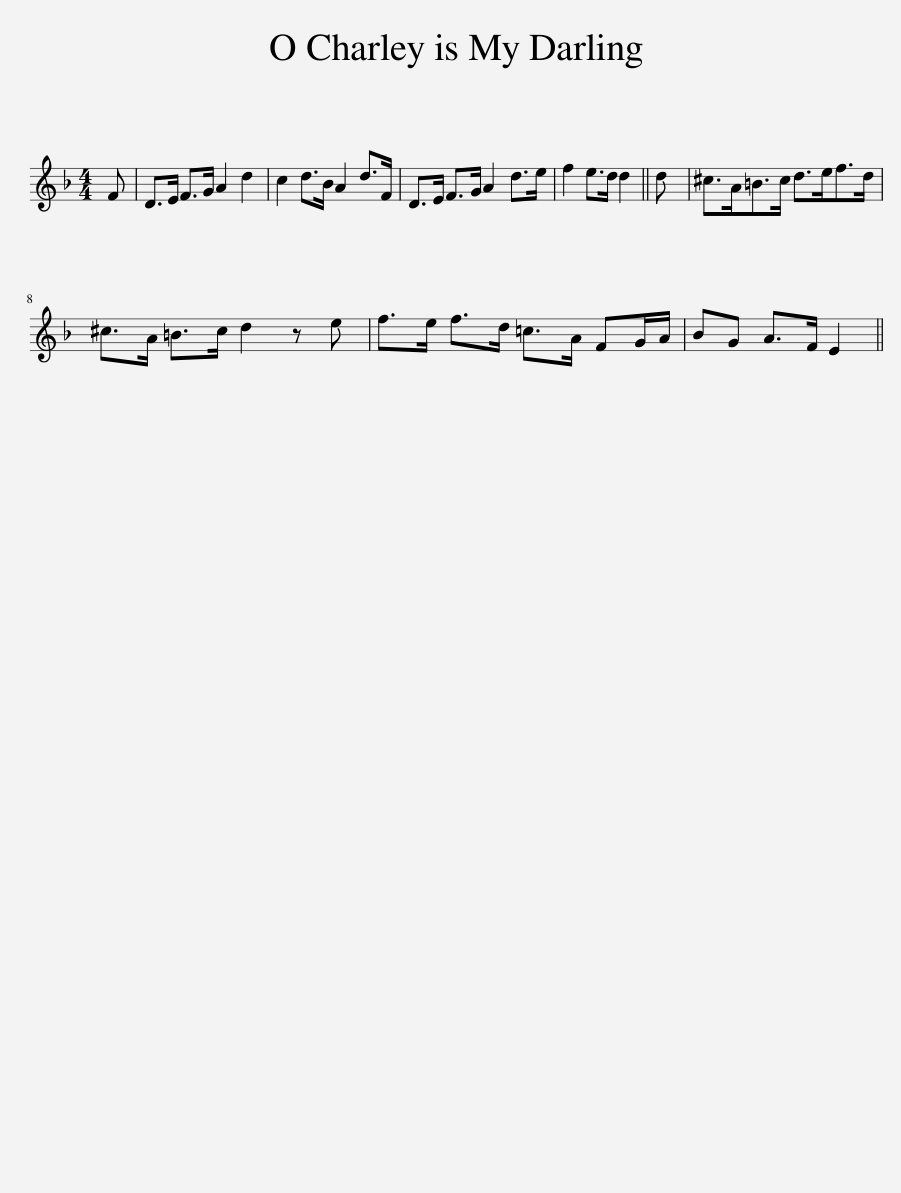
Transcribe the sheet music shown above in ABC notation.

X:1
L:1/8
M:4/4
I:linebreak $
K:Dmin
V:1 treble
V:1
 F | D>E F>G A2 d2 | c2 d>B A2 d>F | D>E F>G A2 d>e | f2 e>d d2 || %5
 d | ^c>A=B>c d>ef>d |$ ^c>A =B>c d2 z e | f>e f>d =c>A FG/A/ | BG A>F E2 || %10
